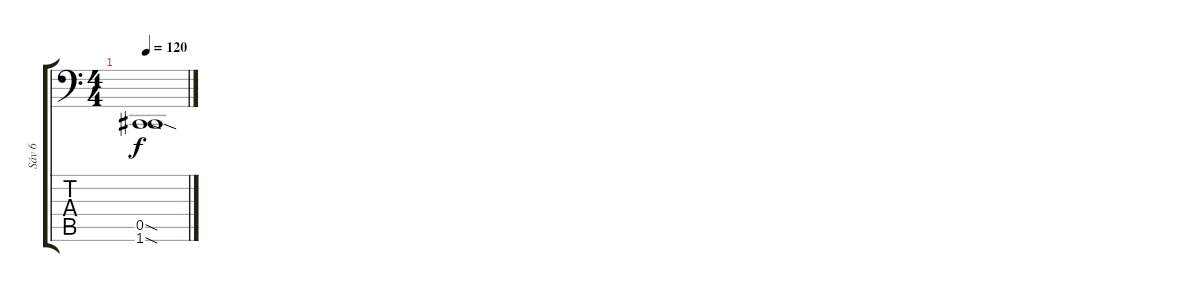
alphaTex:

\track ("Sáv 6" "Sáv 6") {instrument fretlessbass}
\staff {score tabs}
\tuning (D3 A2 F2 C2 C1 C1) {hide}
\ts (4 4)
\tempo 120
\clef f4
\ks c
(0.5{sod} 1.6{sod}).1{dy f}
